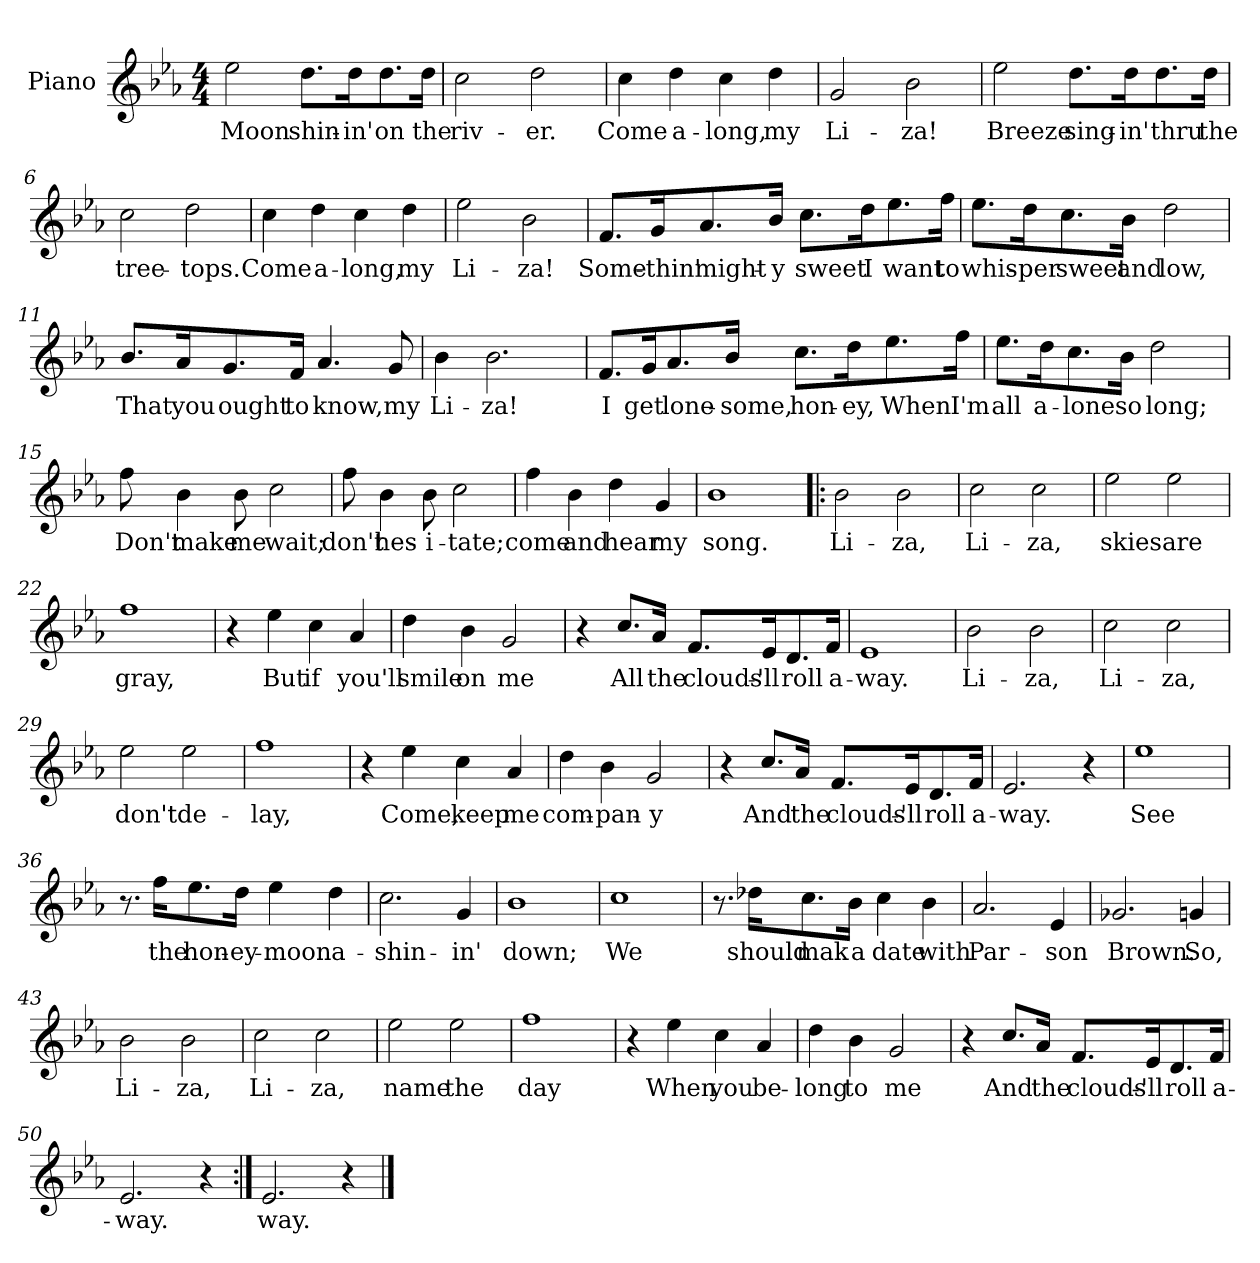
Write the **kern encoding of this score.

**kern	**text
*part1	*part1
*staff1	*staff1
*I"Piano	*
*I'Pno.	*
*clefG2	*
*k[b-e-a-]	*
*E-:	*
*M4/4	*
=1	=1
2ee-\	Moon
8.dd\L	shin-
16dd\K	-in'
8.dd\	on
16dd\Jk	the
=2	=2
2cc\	riv-
2dd\	-er.
=3	=3
4cc\	Come
4dd\	a-
4cc\	-long,
4dd\	my
=4	=4
2g/	Li-
2b-\	-za!
!!LO:LB:g=z
=5	=5
2ee-\	Breeze
8.dd\L	sing-
16dd\K	-in'
8.dd\	thru
16dd\Jk	the
=6	=6
2cc\	tree-
2dd\	-tops.
=7	=7
4cc\	Come
4dd\	a-
4cc\	-long,
4dd\	my
=8	=8
2ee-\	Li-
2b-\	-za!
!!LO:LB:g=z
=9	=9
8.f/L	Some-
16g/K	-thin'
8.a-/	might-
16b-/Jk	-y
8.cc\L	sweet
16dd\K	I
8.ee-\	want
16ff\Jk	to
=10	=10
8.ee-\L	whis-
16dd\K	-per
8.cc\	sweet
16b-\Jk	and
2dd\	low,
!!LO:LB:g=z
=11	=11
8.b-/L	That
16a-/K	you
8.g/	ought
16f/Jk	to
4.a-/	know,
8g/	my
=12	=12
4b-\	Li-
2.b-\	-za!
=13	=13
8.f/L	I
16g/K	get
8.a-/	lone-
16b-/Jk	-some,
8.cc\L	hon-
16dd\K	-ey,
8.ee-\	When
16ff\Jk	I'm
!!LO:LB:g=z
=14	=14
8.ee-\L	all
16dd\K	a-
8.cc\	-lone
16b-\Jk	so
2dd\	long;
=15	=15
8ff\	Don't
4b-\	make
8b-\	me
2cc\	wait;
=16	=16
8ff\	don't
4b-\	hes-
8b-\	-i-
2cc\	-tate;
!!LO:LB:g=z
=17	=17
4ff\	come
4b-\	and
4dd\	hear
4g/	my
=18	=18
1b-	song.
=19!|:	=19!|:
2b-\	Li-
2b-\	-za,
=20	=20
2cc\	Li-
2cc\	-za,
!!LO:LB:g=z
=21	=21
2ee-\	skies
2ee-\	are
=22	=22
1ff	gray,
=23	=23
4r	.
4ee-\	But
4cc\	if
4a-/	you'll
=24	=24
4dd\	smile
4b-\	on
2g/	me
!!LO:LB:g=z
=25	=25
4r	.
8.cc/L	All
16a-/Jk	the
8.f/L	clouds-
16e-/K	-'ll
8.d/	roll
16f/Jk	a-
=26	=26
1e-	-way.
=27	=27
2b-\	Li-
2b-\	-za,
=28	=28
2cc\	Li-
2cc\	-za,
!!LO:PB:g=z
=29	=29
2ee-\	don't
2ee-\	de-
=30	=30
1ff	-lay,
=31	=31
4r	.
4ee-\	Come,
4cc\	keep
4a-/	me
=32	=32
4dd\	com-
4b-\	-pan-
2g/	-y
!!LO:LB:g=z
=33	=33
4r	.
8.cc/L	And
16a-/Jk	the
8.f/L	clouds-
16e-/K	-'ll
8.d/	roll
16f/Jk	a-
=34	=34
2.e-/	-way.
4r	.
=35	=35
1ee-	See
=36	=36
8.r	.
16ff\KL	the
8.ee-\	hon-
16dd\Jk	-ey-
4ee-\	-moon
4dd\	a-
=37	=37
2.cc\	-shin-
4g/	-in'
!!LO:LB:g=z
=38	=38
1b-	down;
=39	=39
1cc	We
=40	=40
8.r	.
16dd-X\KL	should
8.cc\	mak
16b-\Jk	a
4cc\	date
4b-\	with
=41	=41
2.a-/	Par-
4e-/	-son
=42	=42
2.g-X/	Brown.
4gn/	So,
!!LO:LB:g=z
=43	=43
2b-\	Li-
2b-\	-za,
=44	=44
2cc\	Li-
2cc\	-za,
=45	=45
2ee-\	name
2ee-\	the
=46	=46
1ff	day
=47	=47
4r	.
4ee-\	When
4cc\	you
4a-/	be-
!!LO:LB:g=z
=48	=48
4dd\	-long
4b-\	to
2g/	me
=49	=49
4r	.
8.cc/L	And
16a-/Jk	the
8.f/L	clouds-
16e-/K	-'ll
8.d/	roll
16f/Jk	a-
=50	=50
2.e-/	-way.
4r	.
=51:|!	=51:|!
2.e-/	way.
4r	.
==	==
*-	*-
